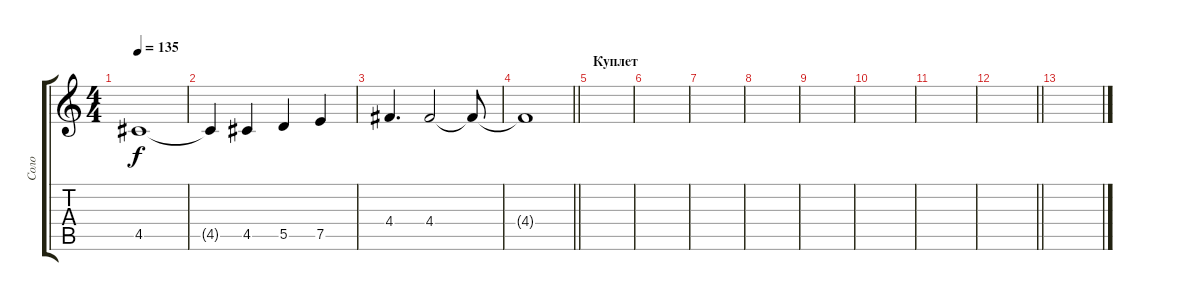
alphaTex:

\track ("Соло" "Соло") {instrument distortionguitar}
\staff {score tabs}
\tuning (E4 B3 G3 D3 A2 E2) {hide}
\ts (4 4)
\tempo 135
\clef g2
\ks c
4.5.1{dy f} |
4.5{t}.4 4.5.4 5.5.4 7.5.4 |
4.4.4{d} 4.4.2 4.4{t}.8 |
\barLineRight lightlight
4.4{t}.1 |
\section ("" "Куплет")
|
|
|
|
|
|
|
\barLineRight lightlight
|
\section ("" " ")
